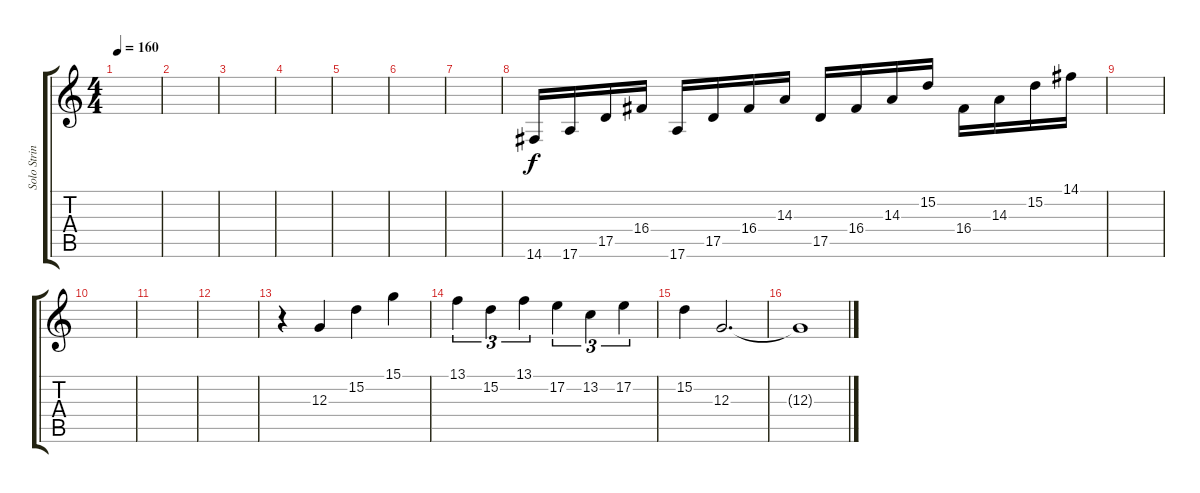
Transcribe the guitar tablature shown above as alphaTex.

\track ("Solo String" "Solo Strin") {instrument stringensemble1}
\staff {score tabs}
\tuning (E4 B3 G3 D3 A2 E2) {hide}
\ts (4 4)
\tempo 160
\clef g2
\ks c
|
|
|
|
|
|
|
14.6.16 17.6.16 17.5.16 16.4.16 17.6.16 17.5.16 16.4.16 14.3.16 17.5.16 16.4.16 14.3.16 15.2.16 16.4.16 14.3.16 15.2.16 14.1.16 |
|
|
|
|
r.4 12.3.4{dy f} 15.2.4 15.1.4 |
13.1.4{tu (3 2)} 15.2.4{tu (3 2)} 13.1.4{tu (3 2)} 17.2.4{tu (3 2)} 13.2.4{tu (3 2)} 17.2.4{tu (3 2)} |
15.2.4 12.3.2{d} |
12.3{t}.1
